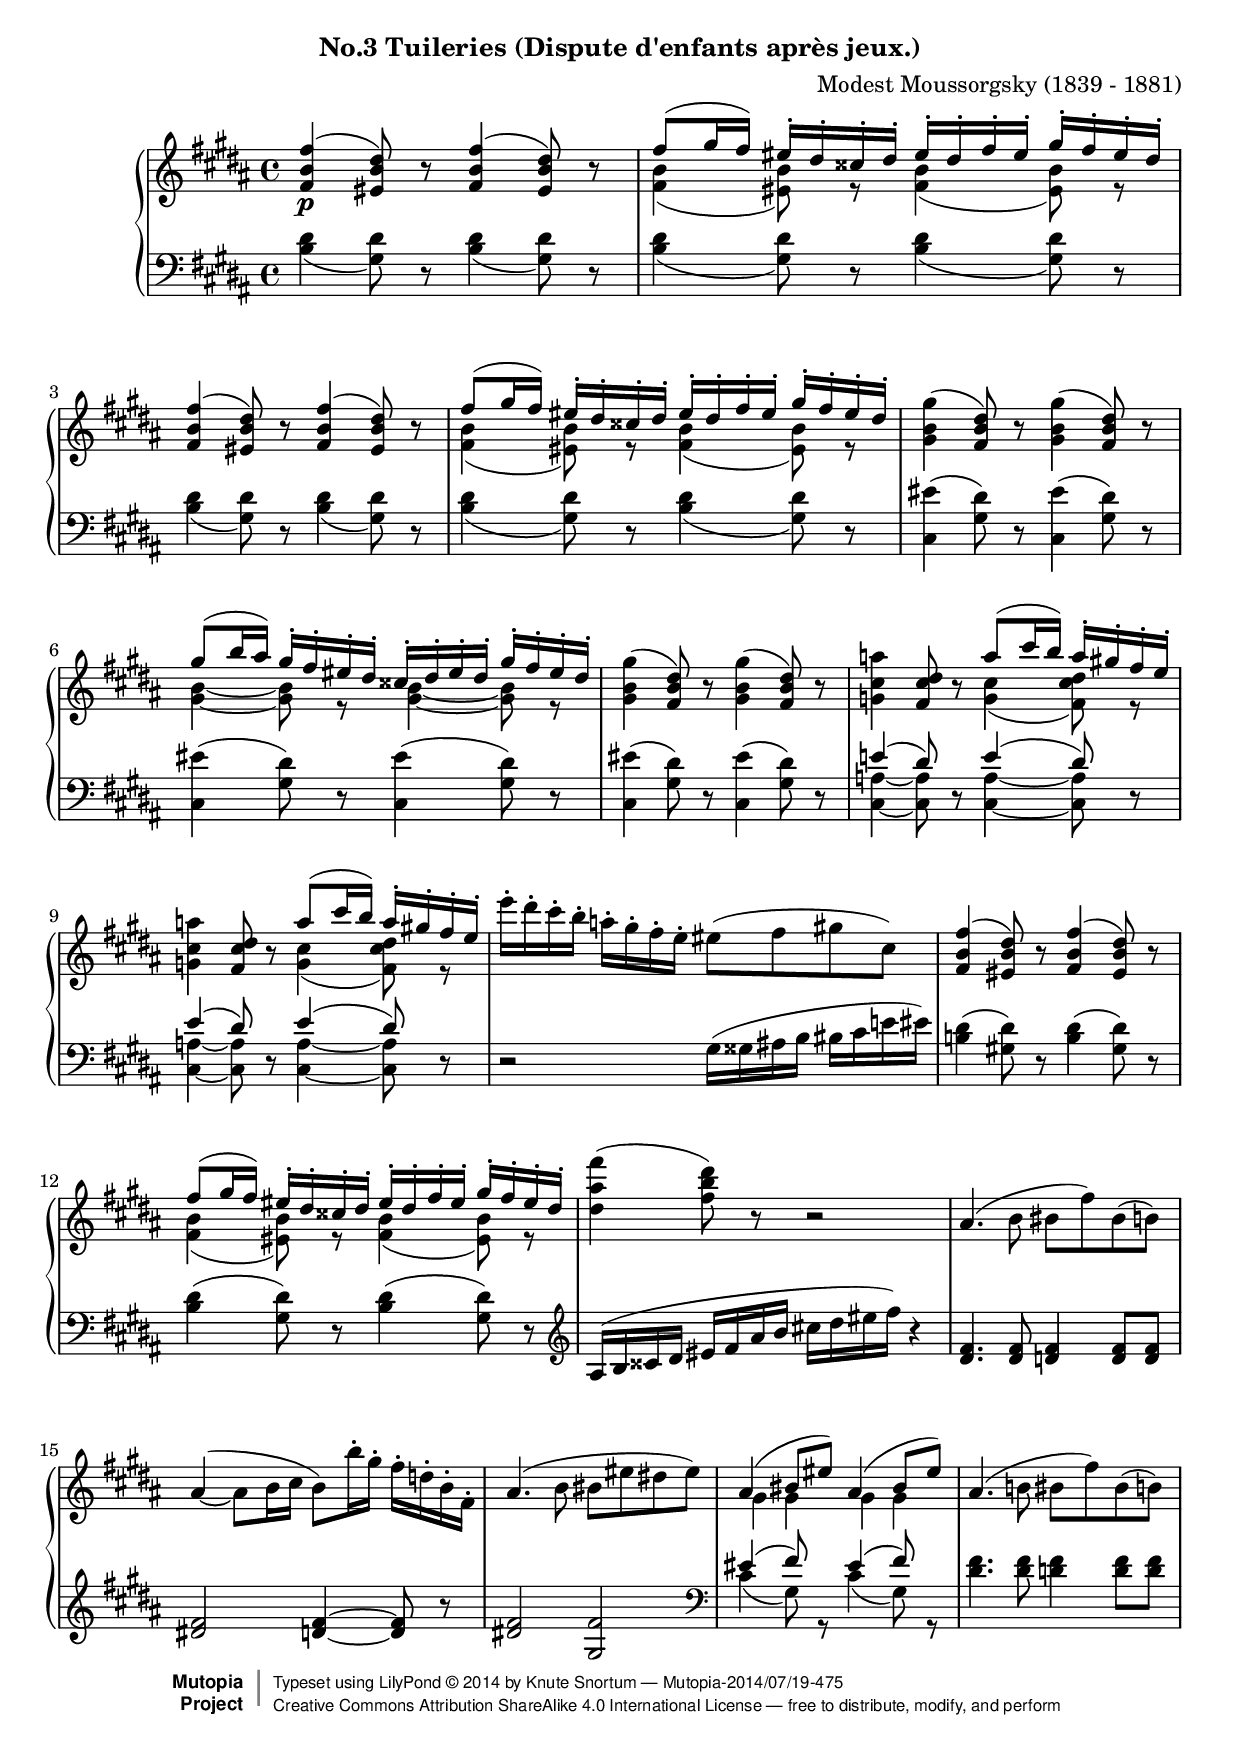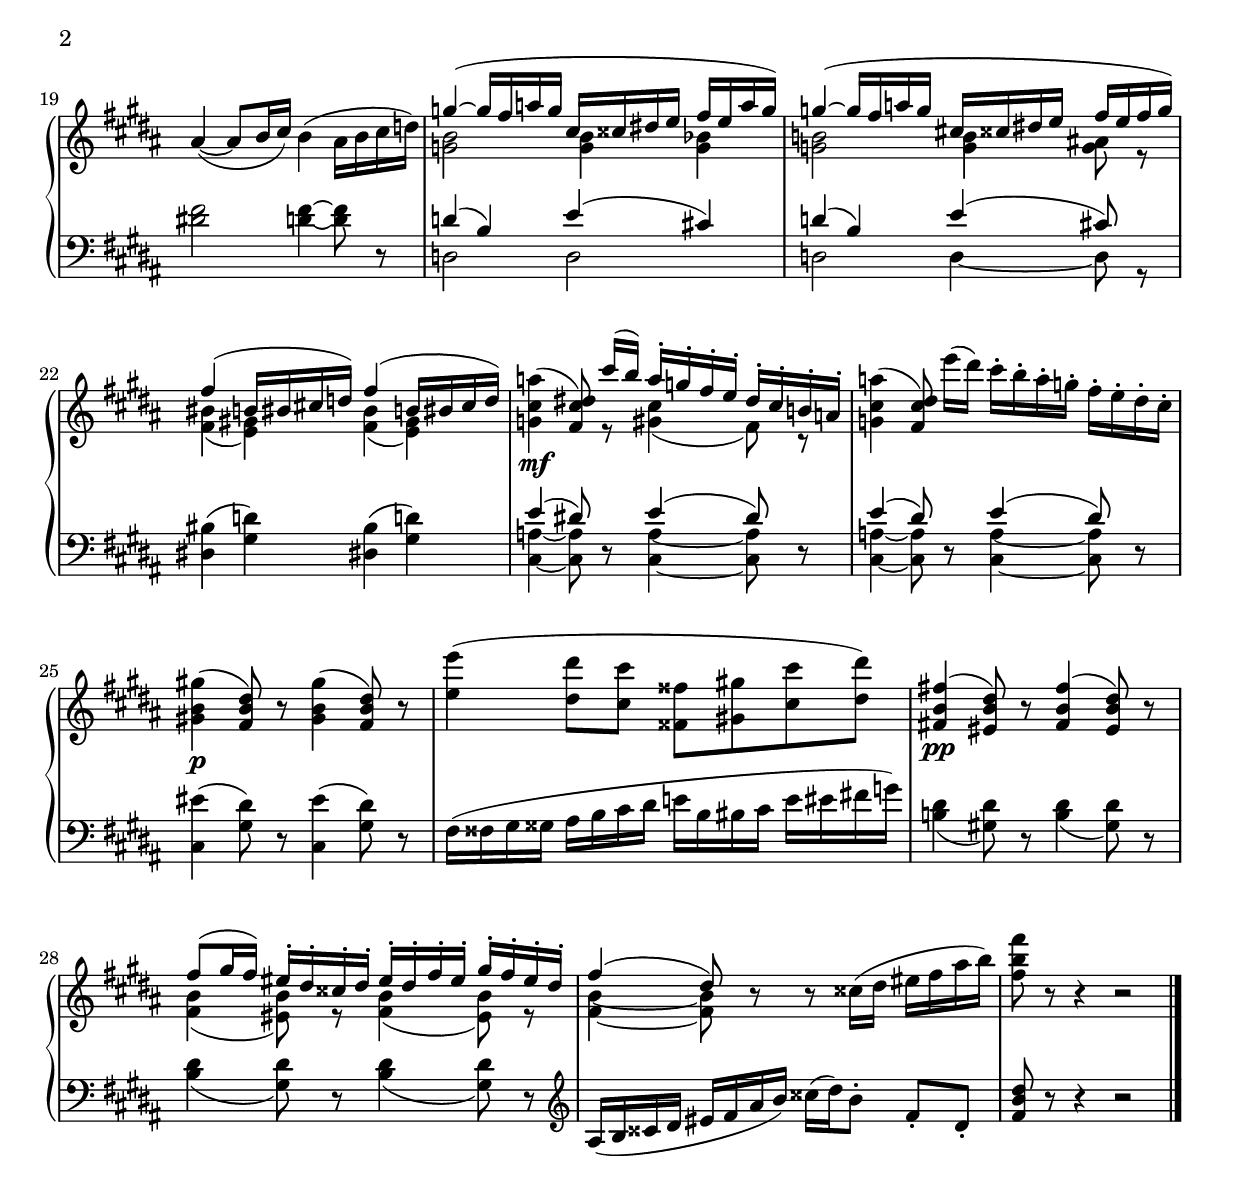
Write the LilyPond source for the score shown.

\version "2.18.2"
\language "english"

\header {
  %title        = "Tuileries (Dispute d'enfants après jeux.)"
  composer     = "Modest Moussorgsky (1839 - 1881)"
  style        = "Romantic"
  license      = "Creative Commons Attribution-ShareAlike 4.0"
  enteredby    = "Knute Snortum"
  date         = "1874"
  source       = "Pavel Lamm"

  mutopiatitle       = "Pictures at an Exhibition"
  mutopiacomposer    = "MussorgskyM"
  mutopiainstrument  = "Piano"
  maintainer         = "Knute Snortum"
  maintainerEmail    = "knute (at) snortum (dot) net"
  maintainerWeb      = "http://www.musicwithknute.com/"

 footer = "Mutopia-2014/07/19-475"
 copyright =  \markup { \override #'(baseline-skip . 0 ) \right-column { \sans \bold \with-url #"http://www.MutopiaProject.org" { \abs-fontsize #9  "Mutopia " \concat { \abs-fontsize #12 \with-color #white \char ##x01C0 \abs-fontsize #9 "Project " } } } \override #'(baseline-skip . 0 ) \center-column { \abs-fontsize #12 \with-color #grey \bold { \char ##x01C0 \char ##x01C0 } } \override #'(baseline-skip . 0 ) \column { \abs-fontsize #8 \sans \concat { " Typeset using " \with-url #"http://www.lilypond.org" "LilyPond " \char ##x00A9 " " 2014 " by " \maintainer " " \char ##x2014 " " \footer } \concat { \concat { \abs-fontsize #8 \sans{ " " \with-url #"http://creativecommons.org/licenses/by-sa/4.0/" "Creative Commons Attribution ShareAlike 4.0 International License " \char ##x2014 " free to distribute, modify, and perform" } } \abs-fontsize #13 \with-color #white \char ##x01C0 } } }
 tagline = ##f
}

allegretto = {
  \once
  \override Score.RehearsalMark.self-alignment-X = #LEFT
  \mark "Allegretto non troppo, capriccioso" 
}

conEspress = \markup { \italic "con espressione" }
espress = \markup { \italic "espressivo" }

forceShiftOn = \override NoteColumn.force-hshift = #1.4
forceShiftOff = \override NoteColumn.force-hshift = #0

oneVoiceRest = { \oneVoice r8 \voiceOne }
twoVoiceRest = { \oneVoice r8 \voiceTwo }

highVoice = \relative c' {
  | <fs b fs'>4 \p ( <es b' ds>8 ) \oneVoiceRest <fs b fs'>4 ( <es b' ds>8 ) \oneVoiceRest
  | fs'8 ( gs16 fs) es-. ds-. css-. ds-. es-. ds-. fs-. es-. gs-. fs-. es-. ds-.
  | <fs, b fs'>4 ( <es b' ds>8 ) \oneVoiceRest <fs b fs'>4 ( <es b' ds>8 ) \oneVoiceRest
  | fs'8 ( gs16 fs) es-. ds-. css-. ds-. es-. ds-. fs-. es-. gs-. fs-. es-. ds-.
  \oneVoice
  | <gs, b gs'>4 ( <fs b ds>8 ) r <gs b gs'>4 ( <fs b ds>8 ) r
  \voiceOne
  | gs'8 ( b16 as ) gs-. fs-. es-. ds-. css-. ds-. es-. ds-. gs-. fs-. es-. ds-.
  \oneVoice
  | <gs, b gs'>4 ( <fs b ds>8 ) r <gs b gs'>4 ( <fs b ds>8 ) r
  
  \barNumberCheck #8
  | <g cs a'>4 <fs cs' ds>8 r \voiceOne a'8 ( cs16 b ) a-. gs-. fs-. e-.
  \oneVoice
  | <g, cs a'>4 <fs cs' ds>8 r \voiceOne a'8 ( cs16 b ) a-. gs-. fs-. e-.
  \oneVoice
  | e'16-. ds-. cs-. b-. a-. gs-. fs-. e-. es8 ( fs gs cs, )
  \voiceOne
  | <fs, b fs'>4 ( <es b' ds>8 ) \oneVoiceRest <fs b fs'>4 ( <es b' ds>8 ) \oneVoiceRest
  | fs'8 ( gs16 fs) es-. ds-. css-. ds-. es-. ds-. fs-. es-. gs-. fs-. es-. ds-.
  \oneVoice
  | <ds as' fs'>4 ( <fs b ds>8 ) r r2
  | as,4. ( b8 bs fs' ) bs, ( b )
  \shape #'((0 . 3) (0 . 2) (0 . 1) (0 . 0)) Slur
  | as4 ( ~ as8 b16 cs b8 ) b'16-. gs-. fs-. d-. b-. fs-.
  
  \barNumberCheck #16
  | as4. ( b8 bs es ds es )
  \voiceOne
  | as,4 ( bs8 es ) as,4 ( bs8 es )
  \oneVoice
  | as,4. ( b8 bs fs' ) bs, ( b )
  \shape #'((0 . 0) (0 . -1) (1 . -1) (0 . 0)) Slur
  | \slurDown as4 ( ~ \stemUp as8 b16 cs ) \slurNeutral \stemNeutral b4 ( as16 b cs d )
  \voiceOne
  | g4 ( ~ g16 fs a g cs, css ds e fs e a g ) 
  | g4 ( ~ g16 fs a g cs, css ds e fs e fs g )
  | fs4 ( b,16 bs cs d ) fs4 ( b,16 bs cs d )
  | \stemDown <g, cs a'>4 \mf ( \stemUp <fs cs' ds>8 ) cs''16 ( [ b ] ) 
    a-. g-. fs-. e-. ds-. cs-. b-. a-.
  
  \barNumberCheck #24
  \oneVoice
  | <g cs a'>4 ( <fs cs' ds>8  ) e''16 ( [ ds ] ) cs-. b-. a-. g-. fs-. e-. ds-. cs-.
  | <gs b gs'>4 \p ( <fs b ds>8 ) r <gs b gs'>4 ( <fs b ds>8 ) r
  | <e' e'>4 ( <ds ds'>8 <cs cs'> <fss, fss'> <gs gs'> <cs cs'> <ds ds'> )
  \voiceOne
  | <fs, b fs'>4 \pp ( <es b' ds>8 ) \oneVoiceRest <fs b fs'>4 ( <es b' ds>8 ) \oneVoiceRest
  | fs'8 ( gs16 fs) es-. ds-. css-. ds-. es-. ds-. fs-. es-. gs-. fs-. es-. ds-.
  | fs4 ( ds8 ) \oneVoice r r css16 ( ds es fs as b )
  | <fs b fs'>8 r r4 r2
}

upperMiddle = \relative c' {
  | s1
  | <fs b>4 ( <es b'>8 ) r <fs b>4 ( <es b'>8 ) r
  | s1
  | <fs b>4 ( <es b'>8 ) r <fs b>4 ( <es b'>8 ) r
  | s1
  | <gs b>4 ~ q8 r <gs b>4 ~ q8 r
  | s1 
  
  \barNumberCheck #8
  | s2 <g cs>4 ( <fs cs' ds>8 ) r
  | s2 <g cs>4 ( <fs cs' ds>8 ) r
  | s1 * 2
  | <fs b>4 ( <es b'>8 ) r <fs b>4 ( <es b'>8 ) r
  | s1 * 3
  
  \barNumberCheck #16
  | s1
  | gs4 gs gs gs
  | s1 *2
  | <g b>2 q4 <g bf>
  | <g b>2 q4 <g as>8 r
  | <fs bs>4 ( <e gs> ) <fs bs>4 ( <e gs> )
  | s4 s8 r <gs cs>4 ( fs8 ) r
  
  \barNumberCheck #24
  | s1 * 4
  | <fs b>4 ( <es b'>8 ) r <fs b>4 ( <es b'>8 ) r
  | <fs b>4 ~ q8 s s2
  | s1
}

lowerMiddle = \relative c' {
  | s1 * 7
  
  \barNumberCheck #8
  | e4 ( ds8 ) s e4 ( ds8 ) s
  | e4 ( ds8 ) s e4 ( ds8 ) s
  | s1 * 6
  
  \barNumberCheck #16
  | s1
  | es4 ( fs8 ) s es4 ( fs8 ) s
  | s1 *2
  | d4 ( b ) e ( cs )
  | d4 ( b ) e ( cs8 ) s
  | s1
  | e4 ( ds8 ) s e4 ( ds8 ) s
  
  \barNumberCheck #24
  | e4 ( ds8 ) s e4 ( ds8 ) s
  | s1 * 6
}

lowVoice = \relative c' {
  \oneVoice
  \slurDown
  | \repeat unfold 4 { 
    <b ds>4 ( <gs ds'>8 ) r <b ds>4 ( <gs ds'>8 ) r
  }
  \slurNeutral
  | \repeat unfold 3 {
    <cs, es'>4 ( <gs' ds'>8 ) r <cs, es'>4 ( <gs' ds'>8 ) r
  }
  
  \barNumberCheck #8
  | <cs,_~ a'_~>4 q8 r <cs_~ a'_~>4 q8 r
  | <cs_~ a'_~>4 q8 r <cs_~ a'_~>4 q8 r
  | r2 gs'16 ( gss as b bs cs e es )
  | <b ds>4 ( <gs ds'>8 ) r <b ds>4 ( <gs ds'>8 ) r
  | <b ds>4 ( <gs ds'>8 ) r <b ds>4 ( <gs ds'>8 ) r
  \clef treble
  | as16 ( b css ds es fs as b cs ds es fs ) r4
  | <ds, fs>4. q8 <d fs>4 q8 q
  | <ds fs>2 <d fs>4 ~ q8 r
  
  \barNumberCheck #16
  | <ds fs>2 <gs, fs'>
  \clef bass
  \voiceTwo
  | cs4 ( gs8 ) r cs4 ( gs8 ) r
  \oneVoice
  | <ds' fs>4. q8 <d fs>4 q8 q
  | <ds fs>2 <d fs>4 ~ q8 r
  \voiceTwo
  | d,2 d
  | d2 d4 ~ d8 r
  \oneVoice
  | <ds bs'>4 ( <gs d'> ) <ds bs'>4 ( <gs d'> )
  | <cs,_~ a'_~>4 q8 r <cs_~ a'_~>4 q8 r
  
  \barNumberCheck #24
  | <cs_~ a'_~>4 q8 r <cs_~ a'_~>4 q8 r
  | <cs es'>4 ( <gs' ds'>8 ) r <cs, es'>4 ( <gs' ds'>8 ) r
  | fs16 ( fss gs gss as b cs ds e b bs cs e es fs g )
  | \slurDown <b, ds>4 ( <gs ds'>8 ) r <b ds>4 ( <gs ds'>8 ) r
  | <b ds>4 ( <gs ds'>8 ) r <b ds>4 ( <gs ds'>8 ) r
  \clef treble
  | \slurNeutral as16 ( b css ds es fs as b ) css ( ds ) b8-. fs-. ds-.
  | <fs b ds>8 r r4 r2
  \bar "|."
}

global = {
  \key b \major
  \time 4/4
  \accidentalStyle piano
}

upper = {
  \clef treble
  \global
  <<
    \new Voice { \voiceOne \highVoice }
    \new Voice { \voiceTwo \upperMiddle }
  >>
}

lower = {
  \clef bass
  \global
  <<
    \new Voice { \voiceThree \lowerMiddle }
    \new Voice { \voiceFour \lowVoice }
  >>
}

\bookpart {
  \header {
    subtitle = "No.3 Tuileries (Dispute d'enfants après jeux.)"
  }
  \score {
    \new PianoStaff <<
      \new Staff = "up" \upper
      \new Staff = "down" \lower
    >>
    \layout {
    }
    \midi {
      \tempo 4 = 120
    }
  }
}
